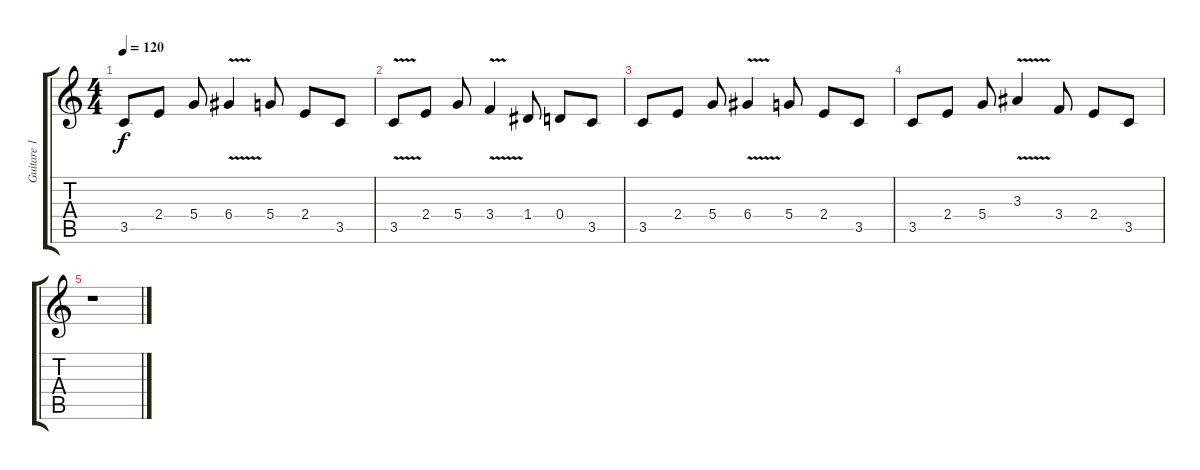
\track ("Guitare 1" "Guitare 1") {instrument acousticguitarnylon}
\staff {score tabs}
\tuning (E4 B3 G3 D3 A2 E2) {hide}
\ts (4 4)
\tempo 120
\clef g2
\ks c
3.5.8{dy f} 2.4.8 5.4.8 6.4{v}.4 5.4.8 2.4.8 3.5.8 |
3.5{v}.8 2.4.8 5.4.8 3.4{v}.4 1.4.8 0.4.8 3.5.8 |
3.5.8 2.4.8 5.4.8 6.4{v}.4 5.4.8 2.4.8 3.5.8 |
3.5.8 2.4.8 5.4.8 3.3{v}.4 3.4.8 2.4.8 3.5.8 |
r.1{txt ""}
